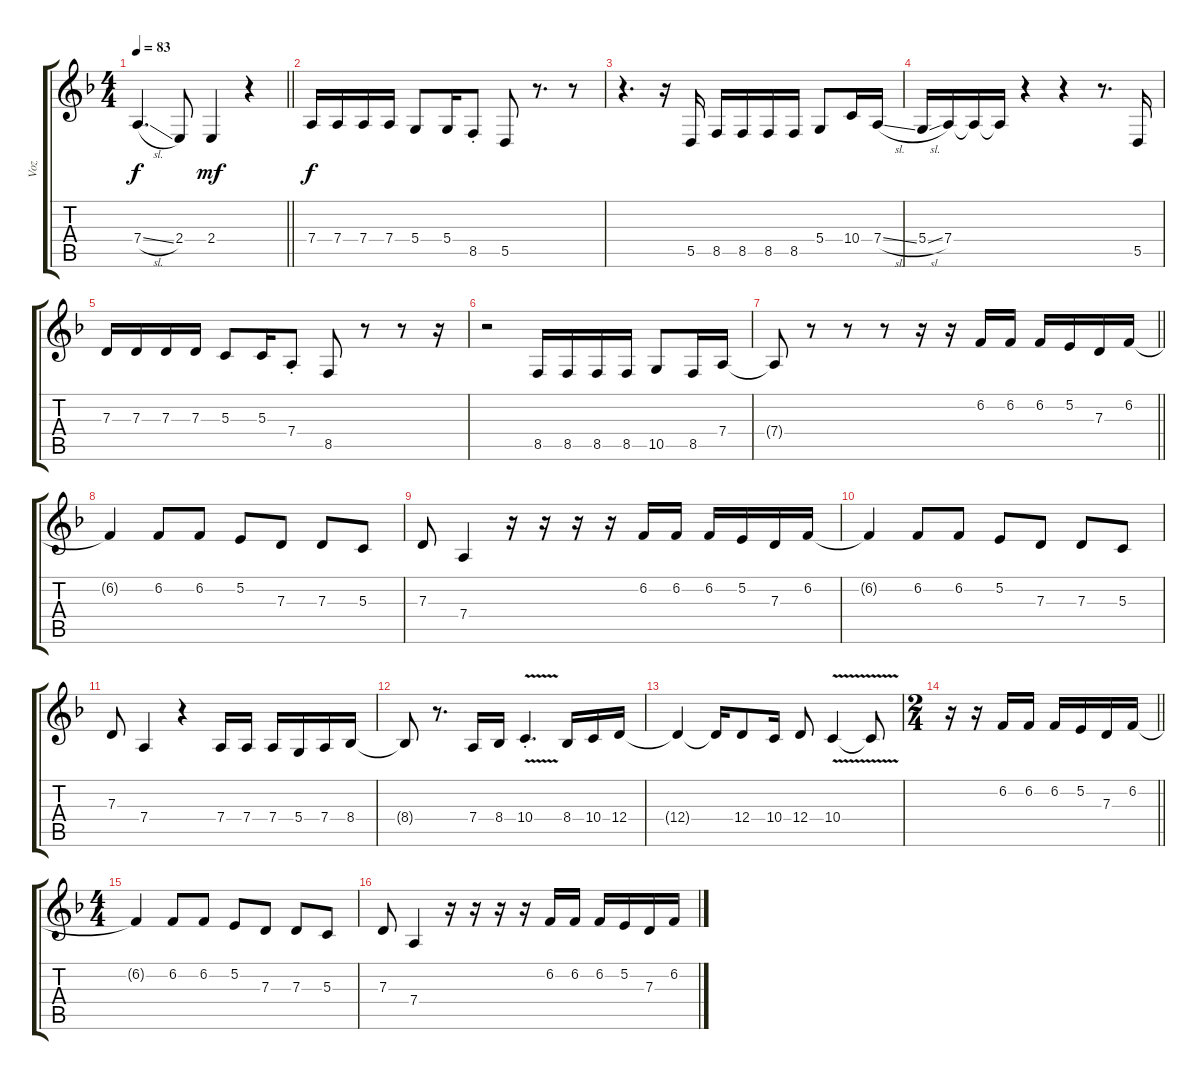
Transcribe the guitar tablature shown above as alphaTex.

\track ("Voz" "Voz") {instrument tenorsax}
\staff {score tabs}
\tuning (E4 B3 G3 D3 A2 E2) {hide}
\ts (4 4)
\tempo 83
\clef g2
\barLineRight lightlight
\ks dminor
7.4{sl t}.4{d dy f} 2.4.8 2.4.4{dy mf} r.4 |
7.4.16{dy f} 7.4.16 7.4.16 7.4.16 5.4.8 5.4.16 8.5{st}.8 5.5.8 r.8{d} r.8 |
r.4{d} r.16 5.5.16 8.5.16 8.5.16 8.5.16 8.5.16 5.4.8 10.4.16 7.4{sl}.16 |
5.4{sl}.16 7.4.16 7.4{t}.16 7.4{t}.16 r.4 r.4 r.8{d} 5.5.16 |
7.3.16 7.3.16 7.3.16 7.3.16 5.3.8 5.3.16 7.4{st}.8 8.5.8 r.8 r.8 r.16 |
r.2 8.5.16 8.5.16 8.5.16 8.5.16 10.5.8 8.5.16 7.4.16 |
\barLineRight lightlight
7.4{t}.8 r.8 r.8 r.8 r.16 r.16 6.2.16 6.2.16 6.2.16 5.2.16 7.3.16 6.2.16 |
6.2{t}.4 6.2.8 6.2.8 5.2.8 7.3.8 7.3.8 5.3.8 |
7.3.8 7.4.4 r.16 r.16 r.16 r.16 6.2.16 6.2.16 6.2.16 5.2.16 7.3.16 6.2.16 |
6.2{t}.4 6.2.8 6.2.8 5.2.8 7.3.8 7.3.8 5.3.8 |
7.3.8 7.4.4 r.4 7.4.16 7.4.16 7.4.16 5.4.16 7.4.16 8.4.16 |
8.4{t}.8 r.8{d} 7.4.16 8.4.16 10.4{v st}.4{d} 8.4.16 10.4.16 12.4.16 |
12.4{t}.4 12.4{t}.16 12.4.8 10.4.16 12.4.8 10.4{v}.4 10.4{t}.8 |
\ts (2 4)
\barLineRight lightlight
r.16 r.16 6.2.16 6.2.16 6.2.16 5.2.16 7.3.16 6.2.16 |
\ts (4 4)
6.2{t}.4 6.2.8 6.2.8 5.2.8 7.3.8 7.3.8 5.3.8 |
7.3.8 7.4.4 r.16 r.16 r.16 r.16 6.2.16{volume 0} 6.2.16 6.2.16 5.2.16 7.3.16 6.2.16
